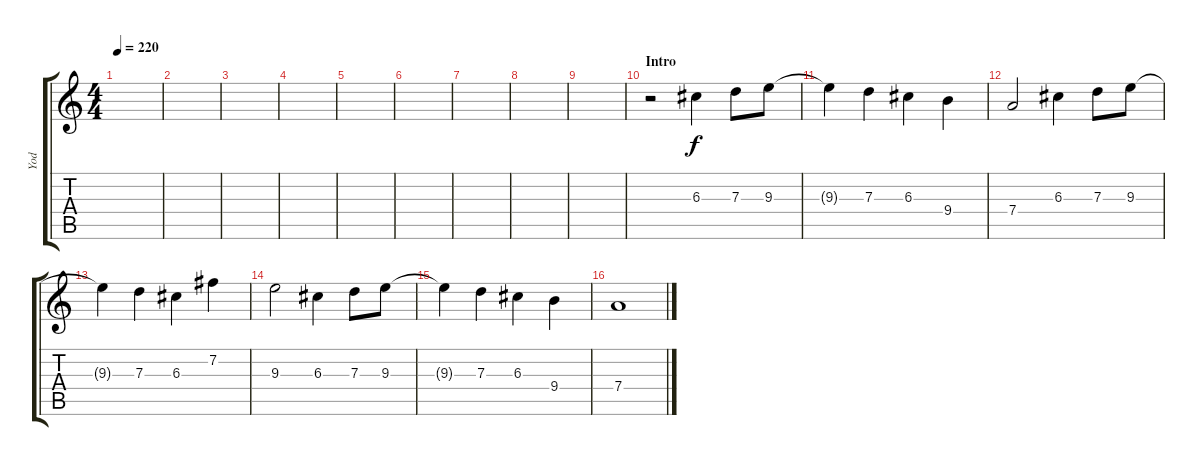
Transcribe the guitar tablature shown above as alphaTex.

\track ("Yod" "Yod") {instrument distortionguitar}
\staff {score tabs}
\tuning (E4 B3 G3 D3 A2 E2) {hide}
\ts (4 4)
\tempo 220
\clef g2
\ks c
|
|
|
|
|
|
|
|
|
\section ("" "Intro")
r.2 6.3.4 7.3.8 9.3.8 |
9.3{t}.4 7.3.4 6.3.4 9.4.4 |
7.4.2 6.3.4 7.3.8 9.3.8 |
9.3{t}.4 7.3.4 6.3.4 7.2.4 |
9.3.2 6.3.4 7.3.8 9.3.8 |
9.3{t}.4 7.3.4 6.3.4 9.4.4 |
7.4.1
